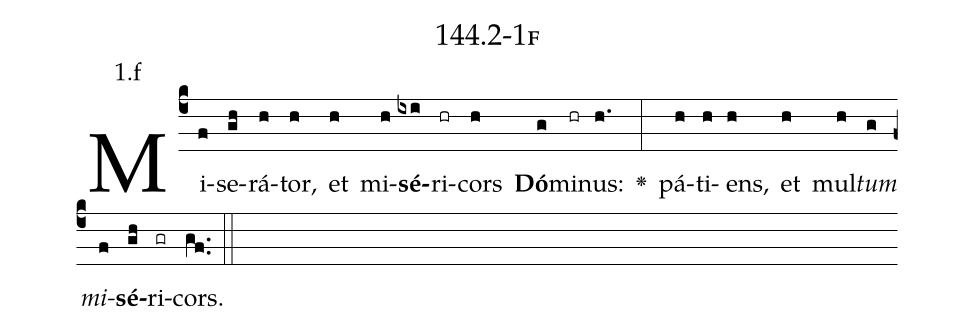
name: 144.2-1f;
annotation: 1.f;
%%
(c4)Mi(f)se(gh)rá(h)tor,(h) et(h) mi(h)<b>sé</b>(ixi)ri(hr)cors(h) <b>Dó</b>(g)mi(hr)nus:(h.) <v>\greheightstar</v>(:) pá(h)ti(h)ens,(h) et(h) mul(h)<i>tum</i>(g) <i>mi</i>(f)<b>sé</b>(gh)ri(gr)cors.(gf..) (::)


%E(h) u(h) o(g) u(f) a(gh) e.(gf..) (::)
